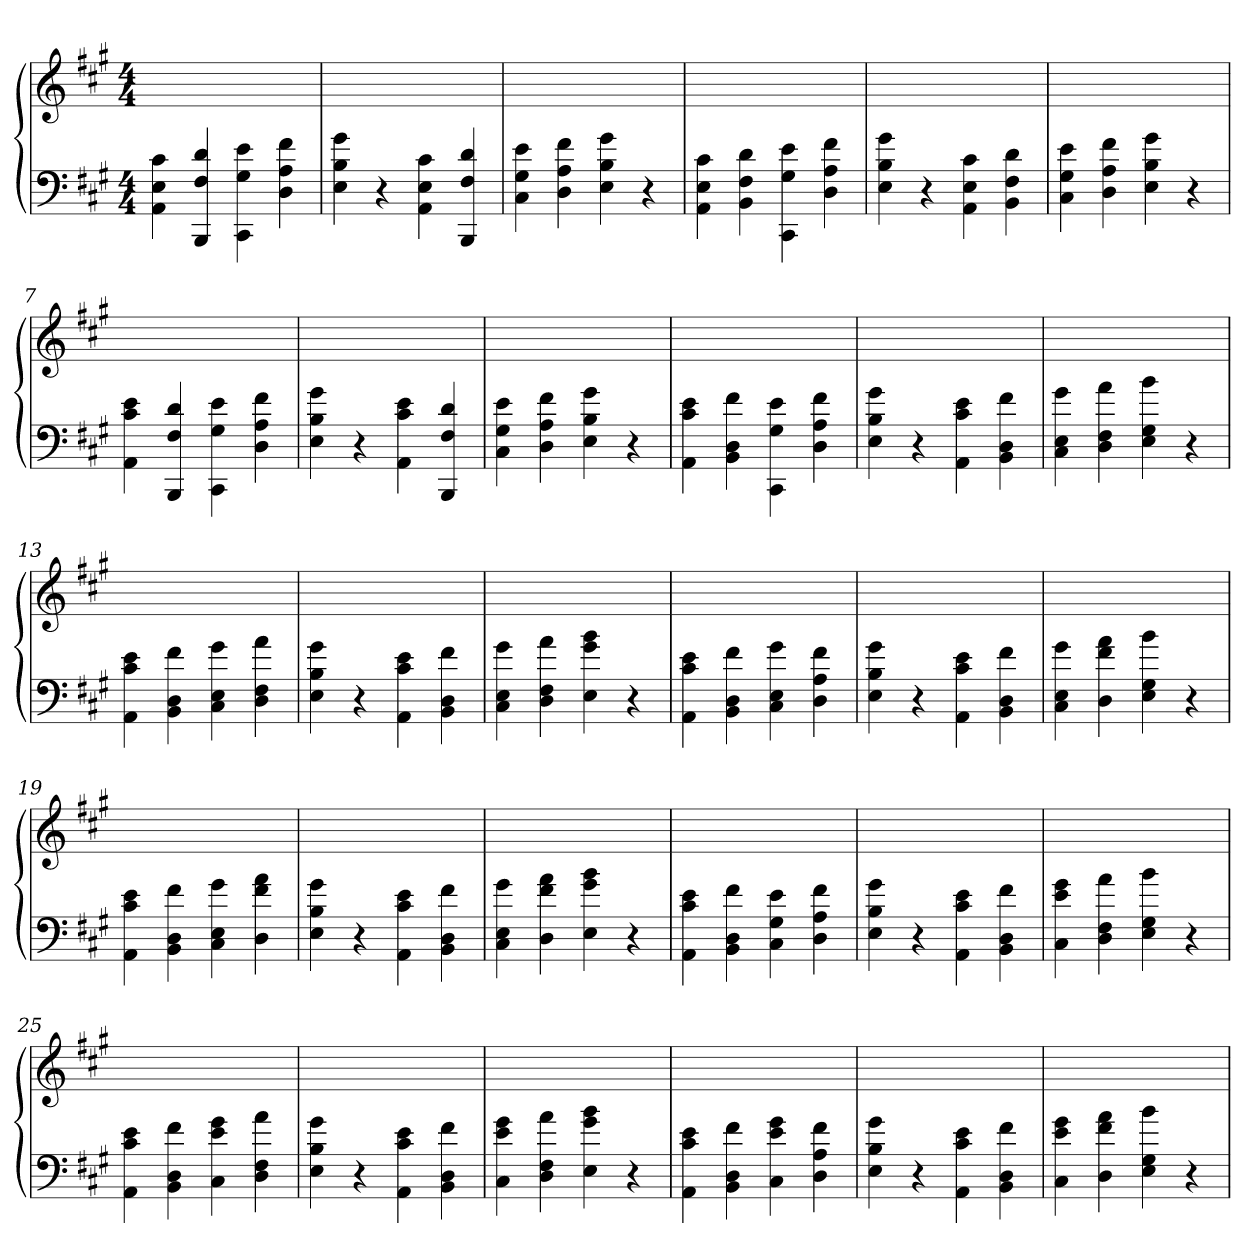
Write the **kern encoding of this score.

**kern	**kern
*part2	*part1
*staff2	*staff1
*clefF4	*clefG2
*k[f#c#g#]	*k[f#c#g#]
*A:	*A:
*M4/4	*M4/4
*MM60	*MM60
=1	=1
4AA 4E 4c#	1ryy
4BBB 4F# 4d	.
4CC# 4G# 4e	.
4D 4A 4f#	.
=2	=2
4E 4B 4g#	1ryy
4r	.
4AA 4E 4c#	.
4BBB 4F# 4d	.
=3	=3
4C# 4G# 4e	1ryy
4D 4A 4f#	.
4E 4B 4g#	.
4r	.
=4	=4
4AA 4E 4c#	1ryy
4BB 4F# 4d	.
4CC# 4G# 4e	.
4D 4A 4f#	.
=5	=5
4E 4B 4g#	1ryy
4r	.
4AA 4E 4c#	.
4BB 4F# 4d	.
=6	=6
4C# 4G# 4e	1ryy
4D 4A 4f#	.
4E 4B 4g#	.
4r	.
=7	=7
4AA 4c# 4e	1ryy
4BBB 4F# 4d	.
4CC# 4G# 4e	.
4D 4A 4f#	.
=8	=8
4E 4B 4g#	1ryy
4r	.
4AA 4c# 4e	.
4BBB 4F# 4d	.
=9	=9
4C# 4G# 4e	1ryy
4D 4A 4f#	.
4E 4B 4g#	.
4r	.
=10	=10
4AA 4c# 4e	1ryy
4BB 4D 4f#	.
4CC# 4G# 4e	.
4D 4A 4f#	.
=11	=11
4E 4B 4g#	1ryy
4r	.
4AA 4c# 4e	.
4BB 4D 4f#	.
=12	=12
4C# 4E 4g#	1ryy
4D 4F# 4a	.
4E 4G# 4b	.
4r	.
=13	=13
4AA 4c# 4e	1ryy
4BB 4D 4f#	.
4C# 4E 4g#	.
4D 4F# 4a	.
=14	=14
4E 4B 4g#	1ryy
4r	.
4AA 4c# 4e	.
4BB 4D 4f#	.
=15	=15
4C# 4E 4g#	1ryy
4D 4F# 4a	.
4E 4g# 4b	.
4r	.
=16	=16
4AA 4c# 4e	1ryy
4BB 4D 4f#	.
4C# 4E 4g#	.
4D 4A 4f#	.
=17	=17
4E 4B 4g#	1ryy
4r	.
4AA 4c# 4e	.
4BB 4D 4f#	.
=18	=18
4C# 4E 4g#	1ryy
4D 4f# 4a	.
4E 4G# 4b	.
4r	.
=19	=19
4AA 4c# 4e	1ryy
4BB 4D 4f#	.
4C# 4E 4g#	.
4D 4f# 4a	.
=20	=20
4E 4B 4g#	1ryy
4r	.
4AA 4c# 4e	.
4BB 4D 4f#	.
=21	=21
4C# 4E 4g#	1ryy
4D 4f# 4a	.
4E 4g# 4b	.
4r	.
=22	=22
4AA 4c# 4e	1ryy
4BB 4D 4f#	.
4C# 4G# 4e	.
4D 4A 4f#	.
=23	=23
4E 4B 4g#	1ryy
4r	.
4AA 4c# 4e	.
4BB 4D 4f#	.
=24	=24
4C# 4e 4g#	1ryy
4D 4F# 4a	.
4E 4G# 4b	.
4r	.
=25	=25
4AA 4c# 4e	1ryy
4BB 4D 4f#	.
4C# 4e 4g#	.
4D 4F# 4a	.
=26	=26
4E 4B 4g#	1ryy
4r	.
4AA 4c# 4e	.
4BB 4D 4f#	.
=27	=27
4C# 4e 4g#	1ryy
4D 4F# 4a	.
4E 4g# 4b	.
4r	.
=28	=28
4AA 4c# 4e	1ryy
4BB 4D 4f#	.
4C# 4e 4g#	.
4D 4A 4f#	.
=29	=29
4E 4B 4g#	1ryy
4r	.
4AA 4c# 4e	.
4BB 4D 4f#	.
=30	=30
4C# 4e 4g#	1ryy
4D 4f# 4a	.
4E 4G# 4b	.
4r	.
=	=
*-	*-
